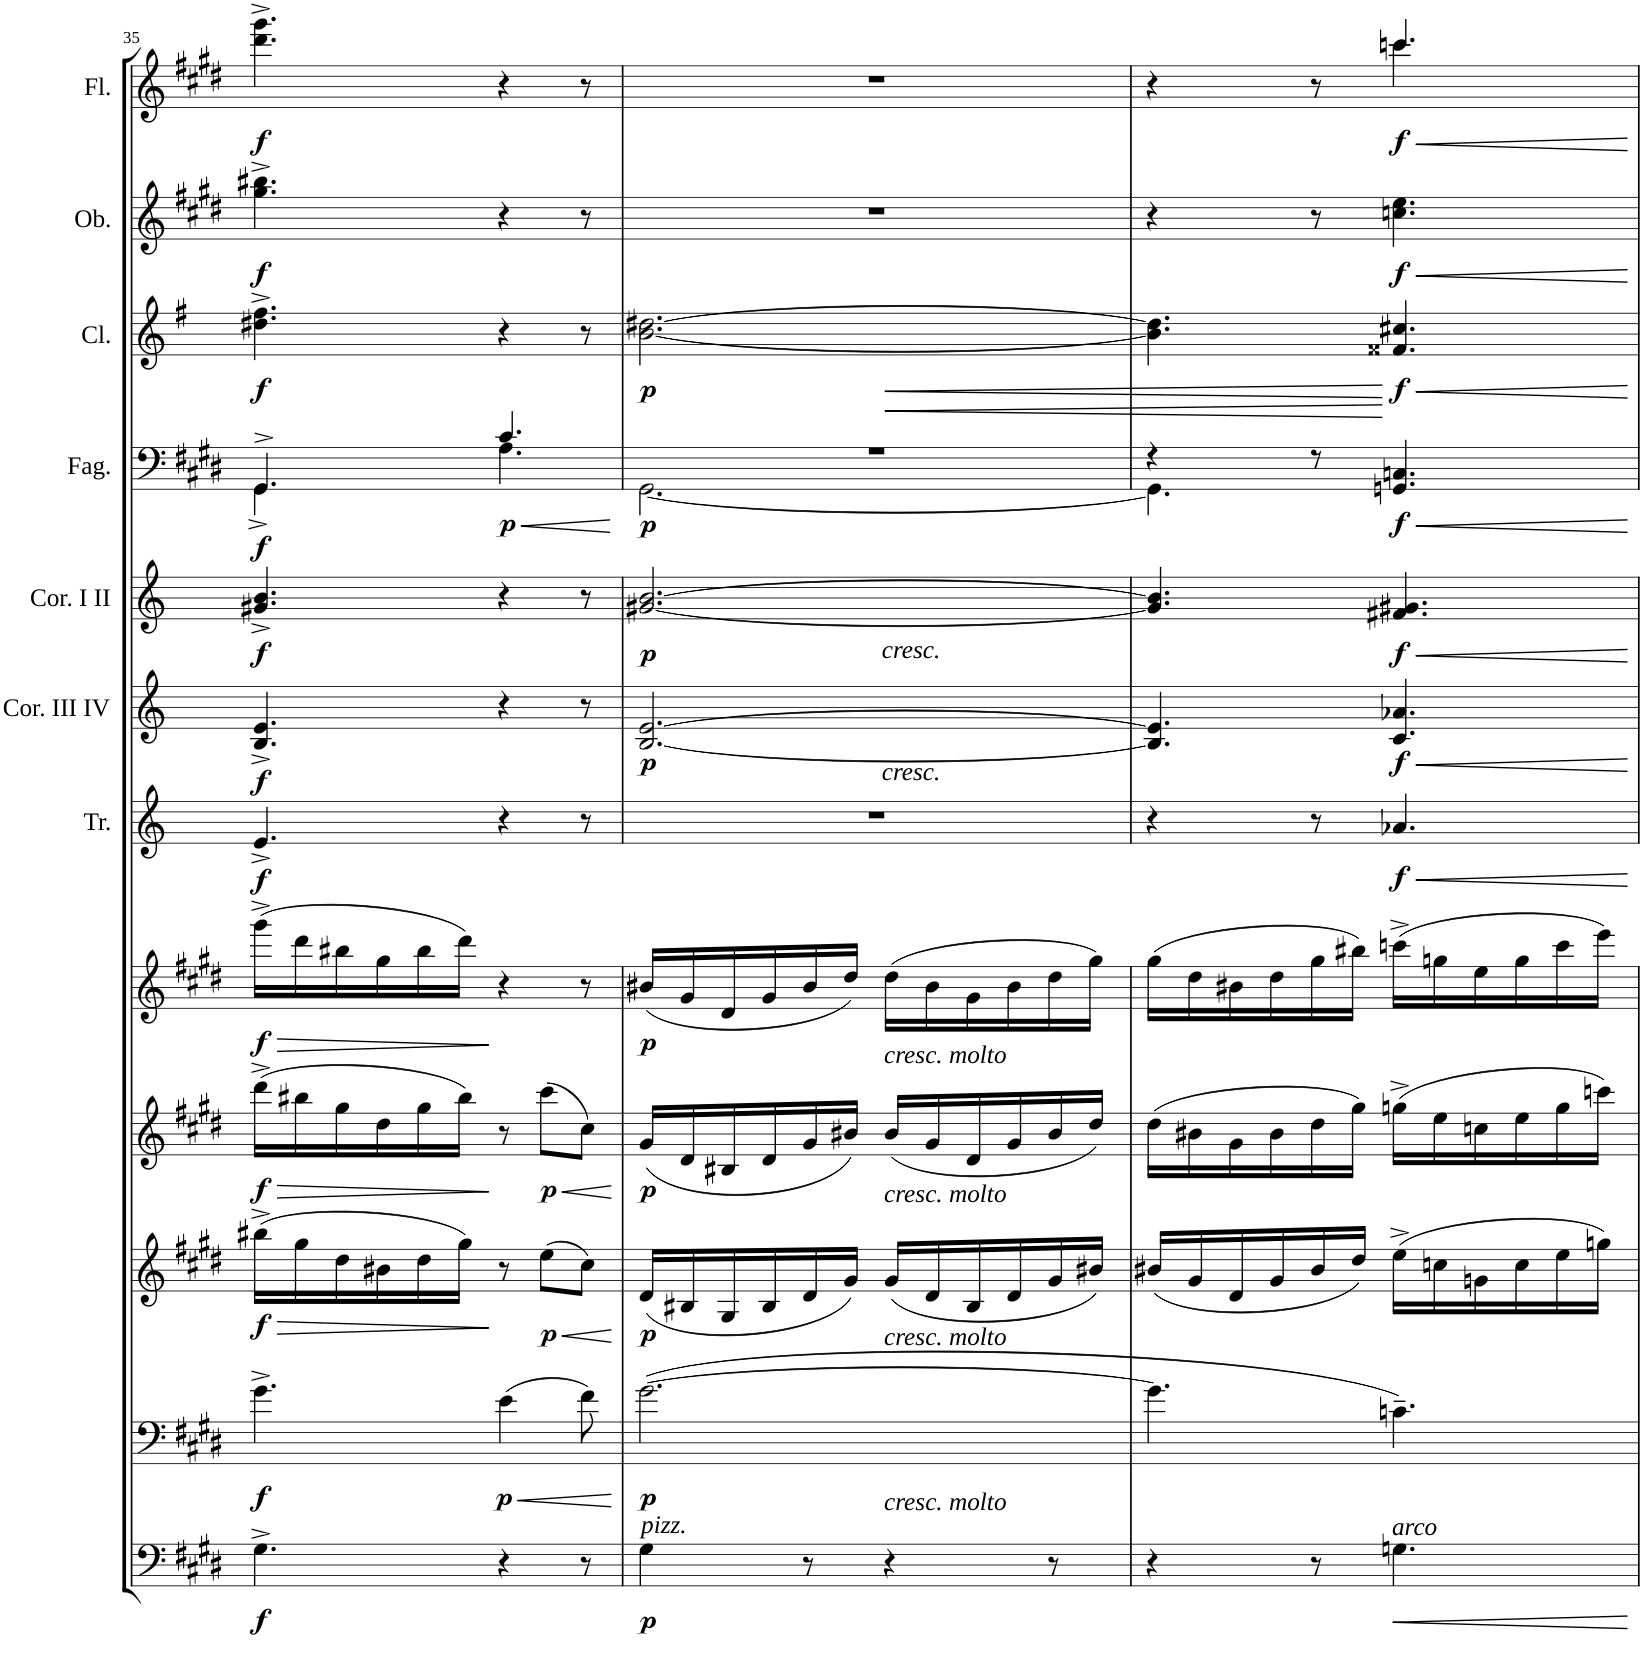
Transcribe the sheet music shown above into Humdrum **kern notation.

**kern	**dynam	**kern	**dynam	**kern	**dynam	**kern	**dynam	**kern	**dynam	**kern	**dynam	**kern	**dynam	**kern	**dynam	**kern	**dynam	**kern	**dynam	**kern	**dynam	**kern	**dynam
*part12	*part12	*part11	*part11	*part10	*part10	*part9	*part9	*part8	*part8	*part7	*part7	*part6	*part6	*part5	*part5	*part4	*part4	*part3	*part3	*part2	*part2	*part1	*part1
*staff12	*staff12	*staff11	*staff11	*staff10	*staff10	*staff9	*staff9	*staff8	*staff8	*staff7	*staff7	*staff6	*staff6	*staff5	*staff5	*staff4	*staff4	*staff3	*staff3	*staff2	*staff2	*staff1	*staff1
*I"Basso	*	*I"Violoncello	*	*I"Viola	*	*I"Violino II	*	*I"Violino I	*	*I"Trombe in E	*	*I"Corni in E III IV	*	*I"Corni in E I II	*	*I"Fagotti	*	*I"Clarinetti in A	*	*I"Oboi	*	*I"Flauti	*
*	*	*	*	*	*	*	*	*	*	*I'Tr.	*	*I'Cor. III IV	*	*I'Cor. I II	*	*I'Fag.	*	*I'Cl.	*	*I'Ob.	*	*I'Fl.	*
!!LO:PB:g=z
*clefF4	*	*clefF4	*	*clefG2	*	*clefG2	*	*clefG2	*	*clefG2	*	*clefG2	*	*clefG2	*	*clefF4	*	*clefG2	*	*clefG2	*	*clefG2	*
*Trd7c12	*	*	*	*	*	*	*	*	*	*Trd-2c-4	*	*Trd5c8	*	*Trd5c8	*	*	*	*Trd2c3	*	*	*	*	*
*k[f#c#g#d#]	*	*k[f#c#g#d#]	*	*k[f#c#g#d#]	*	*k[f#c#g#d#]	*	*k[f#c#g#d#]	*	*k[]	*	*k[]	*	*k[]	*	*k[f#c#g#d#]	*	*k[f#]	*	*k[f#c#g#d#]	*	*k[f#c#g#d#]	*
*M6/8	*	*M6/8	*	*M6/8	*	*M6/8	*	*M6/8	*	*M6/8	*	*M6/8	*	*M6/8	*	*M6/8	*	*M6/8	*	*M6/8	*	*M6/8	*
=35	=35	=35	=35	=35	=35	=35	=35	=35	=35	=35	=35	=35	=35	=35	=35	=35	=35	=35	=35	=35	=35	=35	=35
!	!LO:DY:b	!	!LO:DY:b	!	!LO:HP:b	!	!LO:HP:b	!	!	!	!	!	!	!	!	!	!	!	!	!	!	!	!
*	*	*	*	*	*	*	*	*	*	*	*	*	*	*	*	*^	*	*	*	*	*	*	*
*	*	*	*	*	*	*	*	*	*	*	*	*	*	*	*	*	*^	*	*	*	*	*	*	*
!	!	!	!	!	!LO:DY:n=1:b	!	!LO:DY:n=1:b	!	!LO:DY:b	!	!LO:DY:b	!	!LO:DY:b	!	!LO:DY:b	!	!	!	!LO:DY:b	!	!LO:DY:b	!	!LO:DY:b	!	!LO:DY:b
4.G#^\	f	4.g#^\	f	(16bb#X^\LL	> f	(16ddd#^\LL	> f	(16ggg#^\LL	f	4.e^/	f	4.B/^ 4.e/^	f	4.g#X/^ 4.b/^	f	4.GG#^/	4.GG#^\	4.ryy	f	4.dd#X\^ 4.ff#\^	f	4.gg#\^ 4.bb#X\^	f	4.ddd#\^ 4.ggg#\^	f
.	.	.	.	16gg#\	.	16bb#X\	.	16ddd#\	.	.	.	.	.	.	.	.	.	.	.	.	.	.	.	.	.
.	.	.	.	16dd#\	.	16gg#\	.	16bb#X\	.	.	.	.	.	.	.	.	.	.	.	.	.	.	.	.	.
.	.	.	.	16b#X\	.	16dd#\	.	16gg#\	.	.	.	.	.	.	.	.	.	.	.	.	.	.	.	.	.
.	.	.	.	16dd#\	.	16gg#\	.	16bb#\	.	.	.	.	.	.	.	.	.	.	.	.	.	.	.	.	.
.	.	.	.	16gg#\JJ)	.	16bb#\JJ)	.	16ddd#\JJ)	.	.	.	.	.	.	.	.	.	.	.	.	.	.	.	.	.
!	!	!	!LO:DY:b	!	!	!	!	!	!	!	!	!	!	!	!	!	!	!	!LO:HP:b	!	!	!	!	!	!
!	!	!	!	!	!	!	!	!	!	!	!	!	!	!	!	!	!	!	!LO:DY:n=1:b	!	!	!	!	!	!
4r	.	(4e\	p	8r	.	8r	.	4r	.	4r	.	4r	.	4r	.	4.c#/	4.A\	4ryy	< p	4r	.	4r	.	4r	.
!	!	!	!	!	!LO:DY:n=2:b	!	!LO:DY:n=2:b	!	!	!	!	!	!	!	!	!	!	!	!	!	!	!	!	!	!
.	.	.	.	(8ee\L	p	(8ccc#\L	p	.	.	.	.	.	.	.	.	.	.	.	.	.	.	.	.	.	.
8r	.	8f#\)	.	8cc#\J)	.	8cc#\J)	.	8r	.	8r	.	8r	.	8r	.	.	.	256%31ryy	.	8r	.	8r	.	8r	.
.	.	.	.	.	.	.	.	.	.	.	.	.	.	.	.	.	.	256ryy	.	.	.	.	.	.	.
*	*	*	*	*	*	*	*	*	*	*	*	*	*	*	*	*v	*v	*v	*	*	*	*	*	*	*
.	.	.	.	.	]	.	]	.	.	.	.	.	.	.	.	.	.	.	.	.	.	.	.
=36	=36	=36	=36	=36	=36	=36	=36	=36	=36	=36	=36	=36	=36	=36	=36	=36	=36	=36	=36	=36	=36	=36	=36
*	*	*^	*	*	*	*	*	*	*	*	*	*^	*	*^	*	*^	*	*^	*	*	*	*	*
*	*	*	*	*	*	*	*	*	*	*	*	*	*	*	*	*	*	*	*	*^	*	*	*	*	*	*	*	*
!LO:TX:a:i:t=pizz.	!	!	!	!	!	!	!	!	!	!	!	!	!	!	!	!	!	!	!	!	!	!	!	!	!	!	!	!	!
!	!LO:DY:b	!	!	!LO:DY:b	!	!LO:DY:b	!	!LO:DY:b	!	!LO:DY:b	!	!	!	!	!LO:DY:b	!	!	!LO:DY:b	!	!	!	!LO:DY:b	!	!	!LO:DY:b	!	!	!	!
4G#\	p	([2.g#\	4.ryy	p	(16d#/LL	p	(16g#/LL	p	(16b#X/LL	p	2.r	.	[2.B/ [2.e/	4.ryy	p	[2.g#X/ [2.b/	4.ryy	p	2.r	[2.GG#\	4.ryy	p	[2.b\ [2.dd#X\	4.ryy	p	2.r	.	2.r	.
.	.	.	.	.	16B#X/	.	16d#/	.	16g#/	.	.	.	.	.	.	.	.	.	.	.	.	.	.	.	.	.	.	.	.
.	.	.	.	.	16G#/	.	16B#X/	.	16d#/	.	.	.	.	.	.	.	.	.	.	.	.	.	.	.	.	.	.	.	.
.	.	.	.	.	16B#/	.	16d#/	.	16g#/	.	.	.	.	.	.	.	.	.	.	.	.	.	.	.	.	.	.	.	.
8r	.	.	.	.	16d#/	.	16g#/	.	16b#/	.	.	.	.	.	.	.	.	.	.	.	.	.	.	.	.	.	.	.	.
.	.	.	.	.	16g#/JJ)	.	16b#X/JJ)	.	16dd#/JJ)	.	.	.	.	.	.	.	.	.	.	.	.	.	.	.	.	.	.	.	.
!	!	!	!	!	!	!	!	!	!	!	!	!	!	!	!	!	!LO:TX:b:i:t=cresc.	!	!	!	!	!	!	!	!	!	!	!	!
!	!	!	!	!	!	!	!	!	!	!	!	!	!	!LO:TX:b:i:t=cresc.	!	!	!	!	!	!	!	!	!	!	!	!	!	!	!
!	!	!	!	!	!	!	!	!	!LO:TX:b:i:t=cresc. molto	!	!	!	!	!	!	!	!	!	!	!	!	!	!	!	!	!	!	!	!
!	!	!	!	!	!	!	!LO:TX:b:i:t=cresc. molto	!	!	!	!	!	!	!	!	!	!	!	!	!	!	!	!	!	!	!	!	!	!
!	!	!	!	!	!LO:TX:b:i:t=cresc. molto	!	!	!	!	!	!	!	!	!	!	!	!	!	!	!	!	!	!	!	!	!	!	!	!
!	!	!	!LO:TX:b:i:t=cresc. molto	!	!	!	!	!	!	!	!	!	!	!	!	!	!	!	!	!	!	!	!	!	!	!	!	!	!
!	!	!	!	!	!	!	!	!	!	!	!	!	!	!	!	!	!	!	!	!	!	!LO:HP:b	!	!	!LO:HP:b	!	!	!	!
4r	.	.	4.ryy	.	(16g#/LL	.	(16b#/LL	.	(16dd#\LL	.	.	.	.	4.ryy	.	.	4.ryy	.	.	.	4.ryy	<	.	4.ryy	<	.	.	.	.
.	.	.	.	.	16d#/	.	16g#/	.	16b#\	.	.	.	.	.	.	.	.	.	.	.	.	.	.	.	.	.	.	.	.
.	.	.	.	.	16B#/	.	16d#/	.	16g#\	.	.	.	.	.	.	.	.	.	.	.	.	.	.	.	.	.	.	.	.
.	.	.	.	.	16d#/	.	16g#/	.	16b#\	.	.	.	.	.	.	.	.	.	.	.	.	.	.	.	.	.	.	.	.
8r	.	.	.	.	16g#/	.	16b#/	.	16dd#\	.	.	.	.	.	.	.	.	.	.	.	.	.	.	.	.	.	.	.	.
.	.	.	.	.	16b#X/JJ)	.	16dd#/JJ)	.	16gg#\JJ)	.	.	.	.	.	.	.	.	.	.	.	.	.	.	.	.	.	.	.	.
*	*	*	*	*	*	*	*	*	*	*	*	*	*v	*v	*	*	*	*	*	*v	*v	*	*v	*v	*	*	*	*	*
*	*	*v	*v	*	*	*	*	*	*	*	*	*	*	*	*v	*v	*	*	*	*	*	*	*	*	*	*
=37	=37	=37	=37	=37	=37	=37	=37	=37	=37	=37	=37	=37	=37	=37	=37	=37	=37	=37	=37	=37	=37	=37	=37	=37
*	*	*	*	*	*	*	*	*	*	*	*	*	*	*	*	*	*	*	*	*	*	*	*^	*
4r	.	4.g#\]	.	(16b#X/LL	.	(16dd#\LL	.	(16gg#\LL	.	4r	.	4.B/] 4.e/]	.	4.g#/] 4.b/]	.	4r	4.GG#\]	.	4.b\] 4.dd#\]	.	4r	.	4r	4.ryy	.
.	.	.	.	16g#/	.	16b#X\	.	16dd#\	.	.	.	.	.	.	.	.	.	.	.	.	.	.	.	.	.
.	.	.	.	16d#/	.	16g#\	.	16b#X\	.	.	.	.	.	.	.	.	.	.	.	.	.	.	.	.	.
.	.	.	.	16g#/	.	16b#\	.	16dd#\	.	.	.	.	.	.	.	.	.	.	.	.	.	.	.	.	.
8r	.	.	.	16b#/	.	16dd#\	.	16gg#\	.	8r	.	.	.	.	.	8r	.	.	.	.	8r	.	8r	.	.
.	.	.	.	16dd#/JJ)	.	16gg#\JJ)	.	16bb#X\JJ)	.	.	.	.	.	.	.	.	.	.	.	.	.	.	.	.	.
!LO:TX:a:i:t=arco	!	!	!	!	!	!	!	!	!	!	!	!	!	!	!	!	!	!	!	!	!	!	!	!	!
!	!	!	!	!	!	!	!	!	!	!	!LO:DY:b	!	!LO:DY:b	!	!LO:DY:b	!	!	!LO:DY:n=1:b	!	!LO:HP:n=1:b	!	!LO:HP:b	!	!	!LO:HP:b
!	!	!	!	!	!	!	!	!	!	!	!	!	!	!	!	!	!	!	!	!LO:DY:n=1:b	!	!LO:DY:n=1:b	!	!	!LO:DY:n=1:b
4.Gn\	.	4.cn~\)	.	(16ee^\LL	.	(16ggn^\LL	.	(16cccn^\LL	.	4.a-X/	f	4.c/ 4.a-X/	f	4.f#X/ 4.g#X/	f	4.GGn/ 4.Cn/	4.ryy	[ f	4.f##X/ 4.cc#X/	[ < f	4.ccn\ 4.ee\	< f	4.cccn/	4.ccc\	< f
.	.	.	.	16ccn\	.	16ee\	.	16ggn\	.	.	.	.	.	.	.	.	.	.	.	.	.	.	.	.	.
.	.	.	.	16gn\	.	16ccn\	.	16ee\	.	.	.	.	.	.	.	.	.	.	.	.	.	.	.	.	.
.	.	.	.	16cc\	.	16ee\	.	16gg\	.	.	.	.	.	.	.	.	.	.	.	.	.	.	.	.	.
.	.	.	.	16ee\	.	16gg\	.	16ccc\	.	.	.	.	.	.	.	.	.	.	.	.	.	.	.	.	.
.	.	.	.	16ggn\JJ)	.	16cccn\JJ)	.	16eee\JJ)	.	.	.	.	.	.	.	.	.	.	.	.	.	.	.	.	.
*	*	*	*	*	*	*	*	*	*	*	*	*	*	*	*	*v	*v	*	*	*	*	*	*v	*v	*
.	.	.	.	.	.	.	.	.	.	.	.	.	.	.	.	.	[	.	[	.	[	.	[
=	=	=	=	=	=	=	=	=	=	=	=	=	=	=	=	=	=	=	=	=	=	=	=
*-	*-	*-	*-	*-	*-	*-	*-	*-	*-	*-	*-	*-	*-	*-	*-	*-	*-	*-	*-	*-	*-	*-	*-
